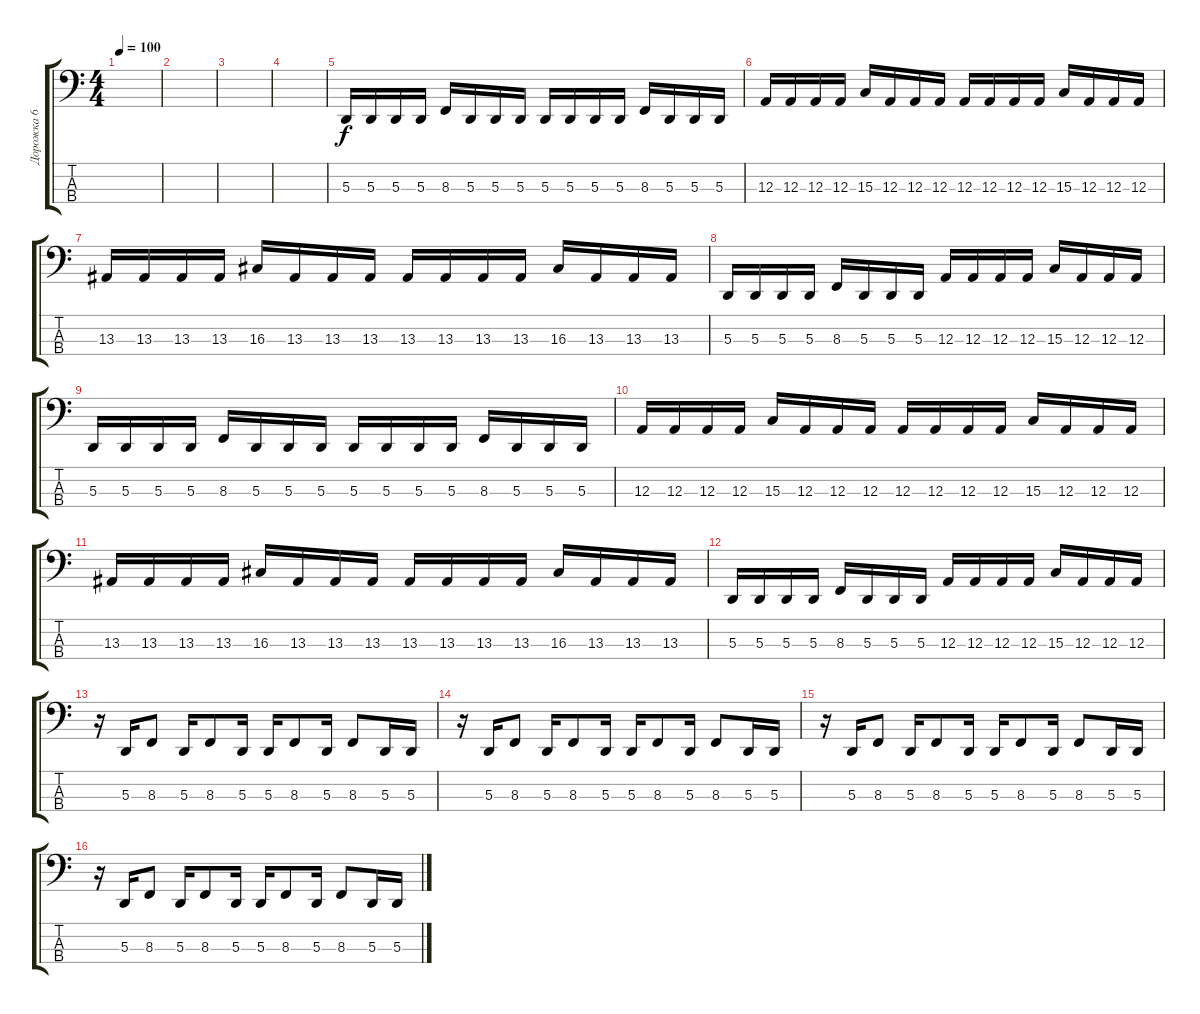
\track ("Дорожка 6" "Дорожка 6") {instrument synthbrass1}
\staff {score tabs}
\tuning (G2 D2 A1 E1) {hide}
\ts (4 4)
\tempo 100
\clef f4
\ks c
|
|
|
|
5.3.16 5.3.16 5.3.16 5.3.16 8.3.16 5.3.16 5.3.16 5.3.16 5.3.16 5.3.16 5.3.16 5.3.16 8.3.16 5.3.16 5.3.16 5.3.16 |
12.3.16 12.3.16 12.3.16 12.3.16 15.3.16 12.3.16 12.3.16 12.3.16 12.3.16 12.3.16 12.3.16 12.3.16 15.3.16 12.3.16 12.3.16 12.3.16 |
13.3.16 13.3.16 13.3.16 13.3.16 16.3.16 13.3.16 13.3.16 13.3.16 13.3.16 13.3.16 13.3.16 13.3.16 16.3.16 13.3.16 13.3.16 13.3.16 |
5.3.16 5.3.16 5.3.16 5.3.16 8.3.16 5.3.16 5.3.16 5.3.16 12.3.16 12.3.16 12.3.16 12.3.16 15.3.16 12.3.16 12.3.16 12.3.16 |
5.3.16 5.3.16 5.3.16 5.3.16 8.3.16 5.3.16 5.3.16 5.3.16 5.3.16 5.3.16 5.3.16 5.3.16 8.3.16 5.3.16 5.3.16 5.3.16 |
12.3.16 12.3.16 12.3.16 12.3.16 15.3.16 12.3.16 12.3.16 12.3.16 12.3.16 12.3.16 12.3.16 12.3.16 15.3.16 12.3.16 12.3.16 12.3.16 |
13.3.16 13.3.16 13.3.16 13.3.16 16.3.16 13.3.16 13.3.16 13.3.16 13.3.16 13.3.16 13.3.16 13.3.16 16.3.16 13.3.16 13.3.16 13.3.16 |
5.3.16 5.3.16 5.3.16 5.3.16 8.3.16 5.3.16 5.3.16 5.3.16 12.3.16 12.3.16 12.3.16 12.3.16 15.3.16 12.3.16 12.3.16 12.3.16 |
r.16 5.3.16 8.3.8 5.3.16 8.3.8 5.3.16 5.3.16 8.3.8 5.3.16 8.3.8 5.3.16 5.3.16 |
r.16 5.3.16 8.3.8 5.3.16 8.3.8 5.3.16 5.3.16 8.3.8 5.3.16 8.3.8 5.3.16 5.3.16 |
r.16 5.3.16 8.3.8 5.3.16 8.3.8 5.3.16 5.3.16 8.3.8 5.3.16 8.3.8 5.3.16 5.3.16 |
r.16 5.3.16 8.3.8 5.3.16 8.3.8 5.3.16 5.3.16 8.3.8 5.3.16 8.3.8 5.3.16 5.3.16
